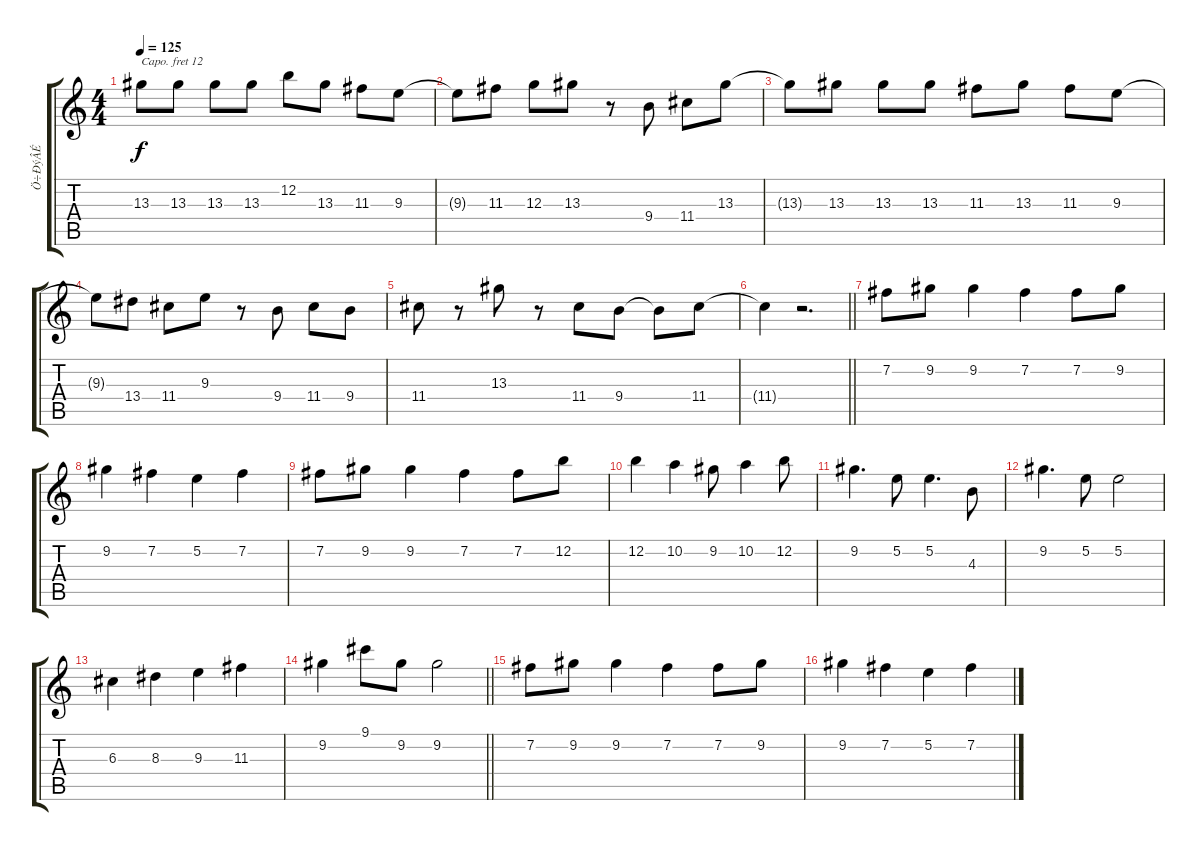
\track ("Ö÷ÐýÂÉ" "Ö÷ÐýÂÉ") {instrument violin}
\staff {score tabs}
\capo 12
\tuning (E4 B3 G3 D3 A2 E2) {hide}
\ts (4 4)
\tempo 125
\clef g2
\ks c
13.3{t}.8{dy f} 13.3.8 13.3.8 13.3.8 12.2.8 13.3.8 11.3.8 9.3.8 |
9.3{t}.8 11.3.8 12.3.8 13.3.8 r.8 9.4.8 11.4.8 13.3.8 |
13.3{t}.8 13.3.8 13.3.8 13.3.8 11.3.8 13.3.8 11.3.8 9.3.8 |
9.3{t}.8 13.4.8 11.4.8 9.3.8 r.8 9.4.8 11.4.8 9.4.8 |
11.4.8 r.8 13.3.8 r.8 11.4.8 9.4.8 9.4{t}.8 11.4.8 |
\barLineRight lightlight
11.4{t}.4 r.2{d} |
7.2.8 9.2.8 9.2.4 7.2.4 7.2.8 9.2.8 |
9.2.4 7.2.4 5.2.4 7.2.4 |
7.2.8 9.2.8 9.2.4 7.2.4 7.2.8 12.2.8 |
12.2.4 10.2.4 9.2.8 10.2.4 12.2.8 |
9.2.4{d} 5.2.8 5.2.4{d} 4.3.8 |
9.2.4{d} 5.2.8 5.2.2 |
6.3.4 8.3.4 9.3.4 11.3.4 |
\barLineRight lightlight
9.2.4 9.1.8 9.2.8 9.2.2 |
7.2.8 9.2.8 9.2.4 7.2.4 7.2.8 9.2.8 |
9.2.4 7.2.4 5.2.4 7.2.4
